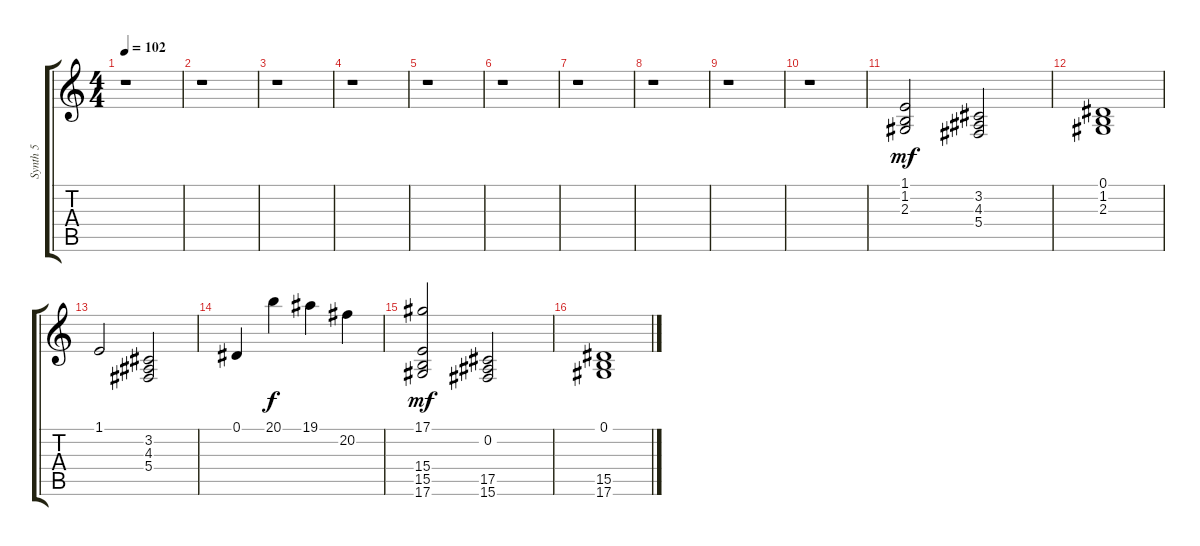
\track ("Synth 5" "Synth 5") {instrument synthstrings1}
\staff {score tabs}
\tuning (Eb4 Bb3 Gb3 Db3 Ab2 Eb2) {hide}
\ts (4 4)
\tempo 102
\clef g2
\ks c
r.1{dy mf} |
r.1 |
r.1 |
r.1 |
r.1 |
r.1 |
r.1 |
r.1 |
r.1 |
r.1 |
(1.1 1.2 2.3).2 (3.2 4.3 5.4).2 |
(0.1 1.2 2.3).1 |
1.1.2 (3.2 4.3 5.4).2 |
0.1.4 20.1.4{dy f} 19.1.4 20.2.4 |
(17.1 15.4 15.5 17.6).2{dy mf} (0.2 17.5 15.6).2 |
(0.1 15.5 17.6).1
